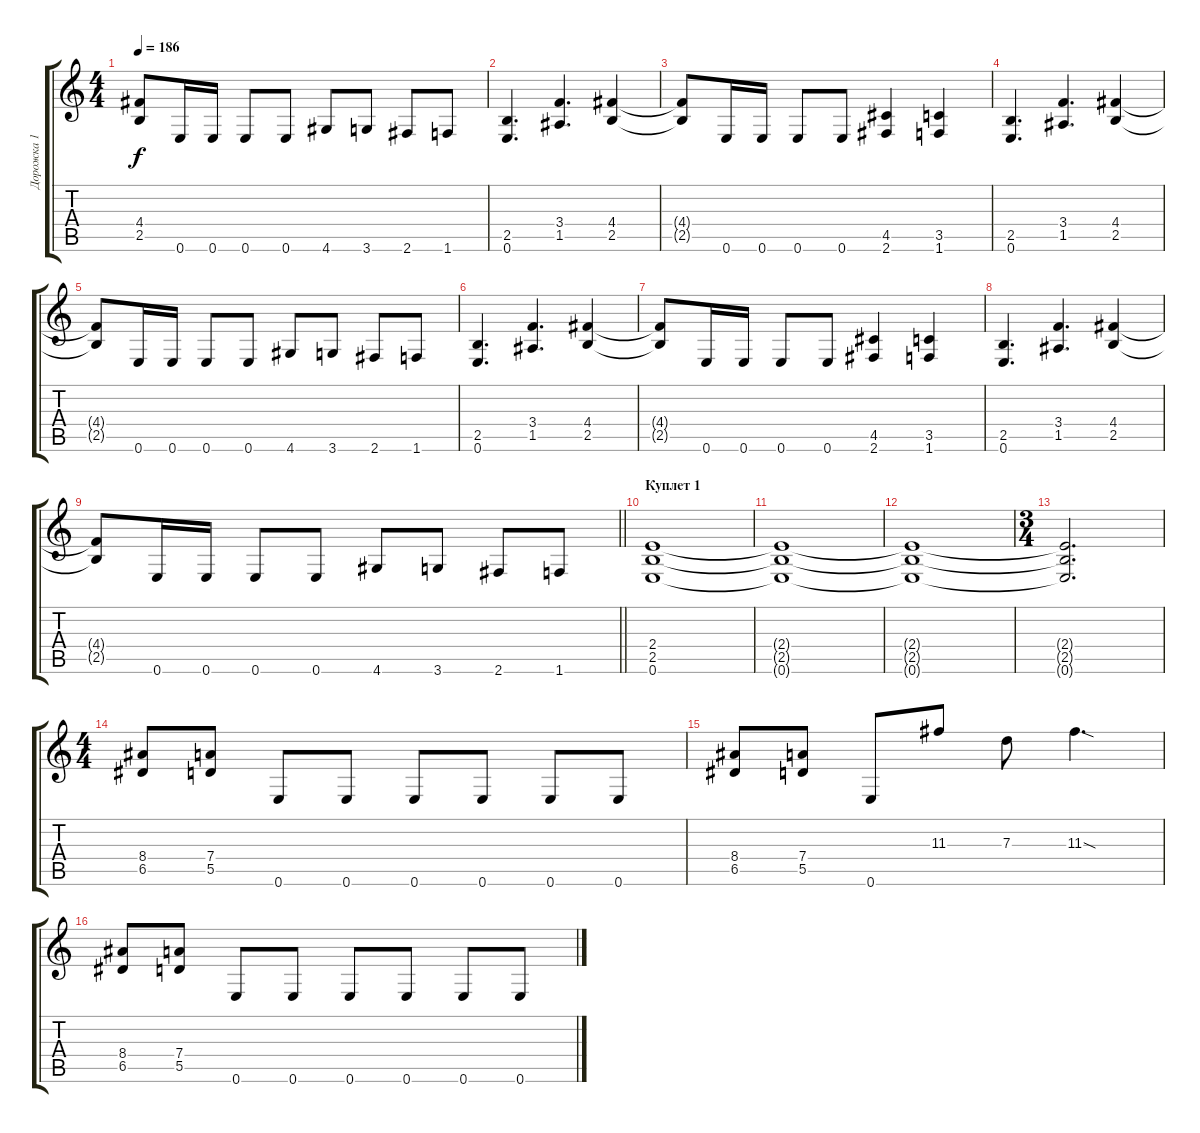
\track ("Дорожка 1" "Дорожка 1") {instrument overdrivenguitar}
\staff {score tabs}
\tuning (E4 B3 G3 D3 A2 E2) {hide}
\ts (4 4)
\tempo 186
\clef g2
\ks c
(4.4{t} 2.5{t}).8{dy f} 0.6.16 0.6.16 0.6.8 0.6.8 4.6.8 3.6.8 2.6.8 1.6.8 |
(2.5 0.6).4{d} (3.4 1.5).4{d} (4.4 2.5).4 |
(4.4{t} 2.5{t}).8 0.6.16 0.6.16 0.6.8 0.6.8 (4.5 2.6).4 (3.5 1.6).4 |
(2.5 0.6).4{d} (3.4 1.5).4{d} (4.4 2.5).4 |
(4.4{t} 2.5{t}).8 0.6.16 0.6.16 0.6.8 0.6.8 4.6.8 3.6.8 2.6.8 1.6.8 |
(2.5 0.6).4{d} (3.4 1.5).4{d} (4.4 2.5).4 |
(4.4{t} 2.5{t}).8 0.6.16 0.6.16 0.6.8 0.6.8 (4.5 2.6).4 (3.5 1.6).4 |
(2.5 0.6).4{d} (3.4 1.5).4{d} (4.4 2.5).4 |
\barLineRight lightlight
(4.4{t} 2.5{t}).8 0.6.16 0.6.16 0.6.8 0.6.8 4.6.8 3.6.8 2.6.8 1.6.8 |
\section ("" "Куплет 1")
(2.4 2.5 0.6).1 |
(2.4{t} 2.5{t} 0.6{t}).1 |
(2.4{t} 2.5{t} 0.6{t}).1 |
\ts (3 4)
(2.4{t} 2.5{t} 0.6{t}).2{d} |
\ts (4 4)
(8.4 6.5).8 (7.4 5.5).8 0.6.8 0.6.8 0.6.8 0.6.8 0.6.8 0.6.8 |
(8.4 6.5).8 (7.4 5.5).8 0.6.8 11.3.8 7.3.8 11.3{sod}.4{d} |
(8.4 6.5).8 (7.4 5.5).8 0.6.8 0.6.8 0.6.8 0.6.8 0.6.8 0.6.8
